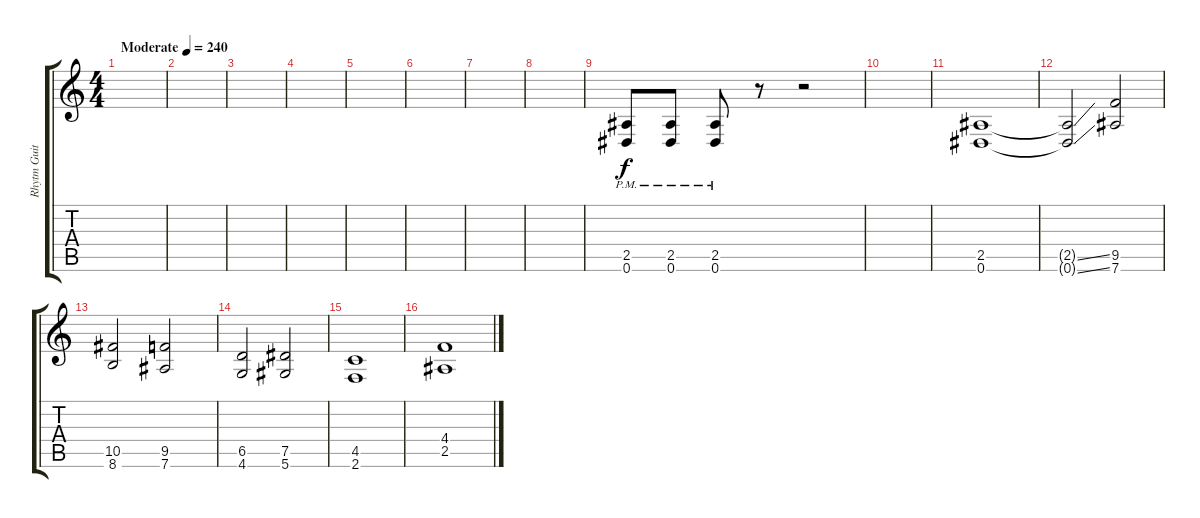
\track ("Rhytm Guitar 1" "Rhytm Guit") {instrument distortionguitar}
\staff {score tabs}
\tuning (Eb4 Bb3 Gb3 Db3 Ab2 Eb2) {hide}
\ts (4 4)
\tempo (240 "Moderate")
\clef g2
\ks c
|
|
|
|
|
|
|
|
(2.5{pm} 0.6{pm}).8 (2.5{pm} 0.6{pm}).8 (2.5{pm} 0.6{pm}).8 r.8 r.2 |
|
(2.5 0.6).1 |
(2.5{ss t} 0.6{ss t}).2 (9.5 7.6).2 |
(10.5 8.6).2 (9.5 7.6).2 |
(6.5 4.6).2 (7.5 5.6).2 |
(4.5 2.6).1 |
(4.4 2.5).1
